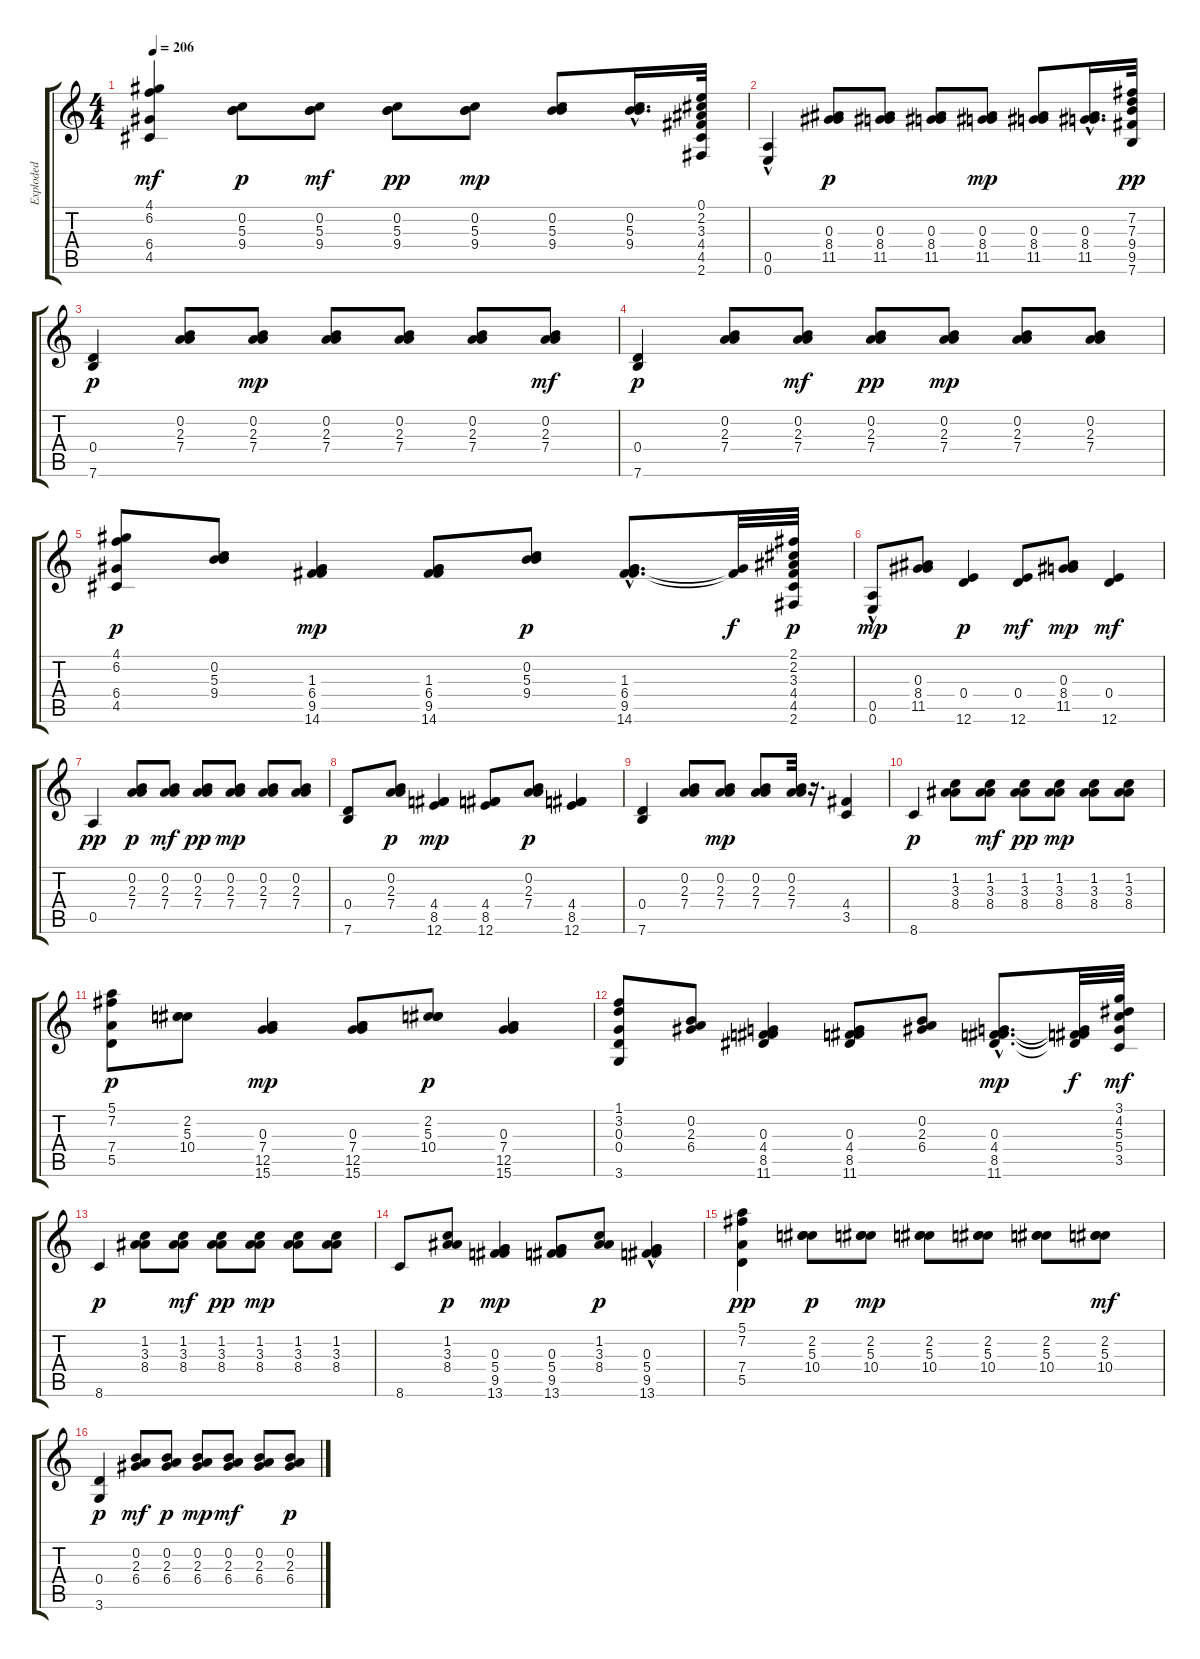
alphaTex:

\track ("Exploded" "Exploded") {instrument electricguitarclean}
\staff {score tabs}
\tuning (E4 B3 G3 D3 A2 E2) {hide}
\ts (4 4)
\tempo 206
\clef g2
\ks c
(4.1 6.2 6.4 4.5).4{dy mf} (0.2 5.3 9.4).8{dy p} (0.2 5.3 9.4).8{dy mf} (0.2 5.3 9.4).8{dy pp} (0.2 5.3 9.4).8{dy mp} (0.2 5.3 9.4).8 (0.2{hac} 5.3{hac} 9.4{hac}).16{d} (0.1 2.2 3.3 4.4 4.5 2.6).32 |
(0.5{hac} 0.6).4 (0.3 8.4 11.5).8{dy p} (0.3 8.4 11.5).8 (0.3 8.4 11.5).8 (0.3 8.4 11.5).8{dy mp} (0.3 8.4 11.5).8 (0.3 8.4{hac} 11.5{hac}).16{d} (7.2 7.3 9.4 9.5 7.6).32{dy pp} |
(0.4 7.6).4{dy p} (0.2 2.3 7.4).8 (0.2 2.3 7.4).8{dy mp} (0.2 2.3 7.4).8 (0.2 2.3 7.4).8 (0.2 2.3 7.4).8 (0.2 2.3 7.4).8{dy mf} |
(0.4 7.6).4{dy p} (0.2 2.3 7.4).8 (0.2 2.3 7.4).8{dy mf} (0.2 2.3 7.4).8{dy pp} (0.2 2.3 7.4).8{dy mp} (0.2 2.3 7.4).8 (0.2 2.3 7.4).8 |
(4.1 6.2 6.4 4.5).8{dy p} (0.2 5.3 9.4).8 (1.3 6.4 9.5 14.6).4{dy mp} (1.3 6.4 9.5 14.6).8 (0.2 5.3 9.4).8{dy p} (1.3{hac} 6.4{hac} 9.5{hac} 14.6{hac}).8{d} (1.3{t} 9.5{t}).32{dy f} (2.1 2.2 3.3 4.4 4.5 2.6).32{dy p} |
(0.5{hac} 0.6).8{dy mp} (0.3 8.4 11.5).8 (0.4 12.6).4{dy p} (0.4 12.6).8{dy mf} (0.3 8.4 11.5).8{dy mp} (0.4 12.6).4{dy mf} |
0.5.4{dy pp} (0.2 2.3 7.4).8{dy p} (0.2 2.3 7.4).8{dy mf} (0.2 2.3 7.4).8{dy pp} (0.2 2.3 7.4).8{dy mp} (0.2 2.3 7.4).8 (0.2 2.3 7.4).8 |
(0.4 7.6).8 (0.2 2.3 7.4).8{dy p} (4.4 8.5 12.6).4{dy mp} (4.4 8.5 12.6).8 (0.2 2.3 7.4).8{dy p} (4.4 8.5 12.6).4 |
(0.4 7.6).4 (0.2 2.3 7.4).8 (0.2 2.3 7.4).8{dy mp} (0.2 2.3 7.4).8 (0.2 2.3 7.4).32 r.16{d} (4.4 3.5).4 |
8.6.4{dy p} (1.2 3.3 8.4).8 (1.2 3.3 8.4).8{dy mf} (1.2 3.3 8.4).8{dy pp} (1.2 3.3 8.4).8{dy mp} (1.2 3.3 8.4).8 (1.2 3.3 8.4).8 |
(5.1 7.2 7.4 5.5).8{dy p} (2.2 5.3 10.4).8 (0.3 7.4 12.5 15.6).4{dy mp} (0.3 7.4 12.5 15.6).8 (2.2 5.3 10.4).8{dy p} (0.3 7.4 12.5 15.6).4 |
(1.1 3.2 0.3 0.4 3.6).8 (0.2 2.3 6.4).8 (0.3 4.4 8.5 11.6).4 (0.3 4.4 8.5 11.6).8 (0.2 2.3 6.4).8 (0.3{hac} 4.4{hac} 8.5{hac} 11.6{hac}).8{d dy mp} (0.3{t} 4.4{t} 8.5{t} 11.6{t}).32{dy f} (3.1 4.2 5.3 5.4 3.5).32{dy mf} |
8.6.4{dy p} (1.2 3.3 8.4).8 (1.2 3.3 8.4).8{dy mf} (1.2 3.3 8.4).8{dy pp} (1.2 3.3 8.4).8{dy mp} (1.2 3.3 8.4).8 (1.2 3.3 8.4).8 |
8.6.8 (1.2 3.3 8.4).8{dy p} (0.3 5.4 9.5 13.6).4{dy mp} (0.3 5.4 9.5 13.6).8 (1.2 3.3 8.4).8{dy p} (0.3 5.4 9.5{hac} 13.6{hac}).4 |
(5.1 7.2 7.4 5.5).4{dy pp} (2.2 5.3 10.4).8{dy p} (2.2 5.3 10.4).8{dy mp} (2.2 5.3 10.4).8 (2.2 5.3 10.4).8 (2.2 5.3 10.4).8 (2.2 5.3 10.4).8{dy mf} |
(0.4 3.6).4{dy p} (0.2 2.3 6.4).8{dy mf} (0.2 2.3 6.4).8{dy p} (0.2 2.3 6.4).8{dy mp} (0.2 2.3 6.4).8{dy mf} (0.2 2.3 6.4).8 (0.2 2.3 6.4).8{dy p}
